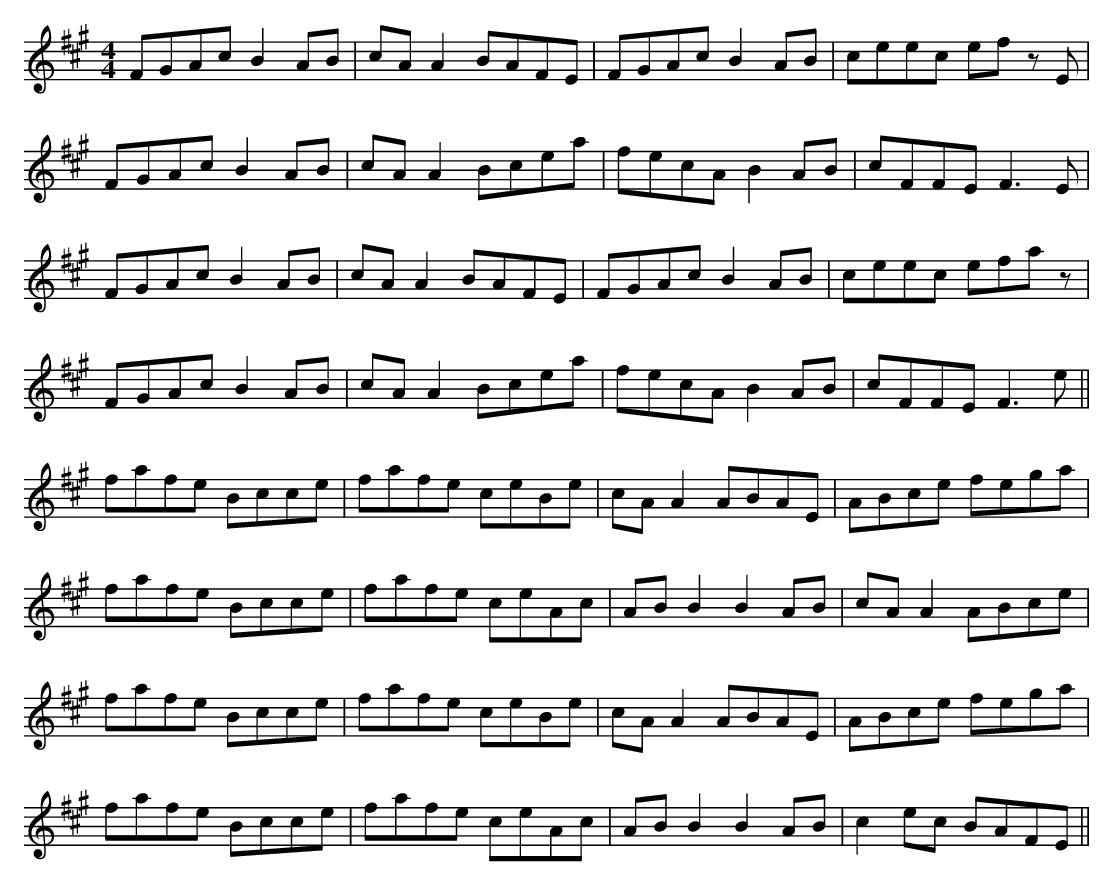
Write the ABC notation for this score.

X:1
M:4/4
K:A
FGAc B2 AB|cA A2 BAFE|FGAc B2 AB|ceec ef z E|
FGAc B2 AB|cA A2 Bcea|fecA B2 AB|cFFE F3 E|
FGAc B2 AB|cA A2 BAFE|FGAc B2 AB|ceec efaz|
FGAc B2 AB|cA A2 Bcea|fecA B2 AB|cFFE F3 e||
fafe Bcce|fafe ceBe|cA A2 ABAE|ABce fega|
fafe Bcce|fafe ceAc|AB B2 B2 AB|cA A2 ABce|
fafe Bcce|fafe ceBe|cA A2 ABAE|ABce fega|
fafe Bcce|fafe ceAc|AB B2 B2 AB|c2 ec BAFE||
